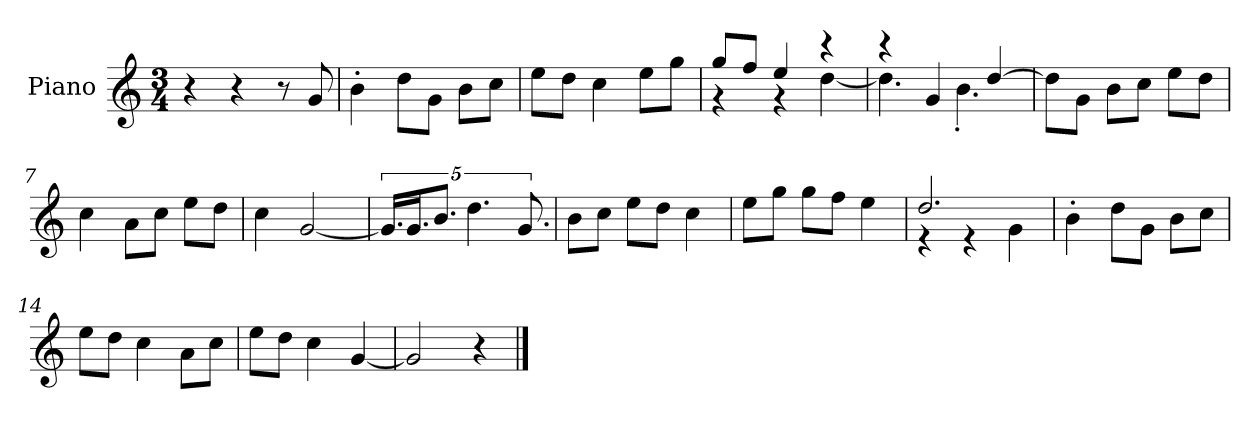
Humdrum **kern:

**kern
*part1
*staff1
*I"Piano
*I'P-no
*clefG2
*k[]
*M3/4
*MM178
=1
4r
4r
8r
8g/
=2
4b'\
8dd\L
8g\J
8b\L
8cc\J
=3
8ee\L
8dd\J
4cc\
8ee\L
8gg\J
=4
*^
8gg/L	4r
8ff/J	.
4ee/	4r
4r	[4dd\
=5	=5
4r	4.dd\]
4g/	.
.	4.b'\
[4dd/	.
*v	*v
=6
8dd\L]
8g\J
8b\L
8cc\J
8ee\L
8dd\J
=7
4cc\
8a\L
8cc\J
8ee\L
8dd\J
=8
4cc\
[2g/
!!LO:LB:g=z
=9
20.g/LL]
20.g/J
10.b/J
5.dd\
10.g/
=10
8b\L
8cc\J
8ee\L
8dd\J
4cc\
=11
8ee\L
8gg\J
8gg\L
8ff\J
4ee\
=12
*^
2.dd/	4r
.	4r
.	4g\
*v	*v
=13
4b'\
8dd\L
8g\J
8b\L
8cc\J
=14
8ee\L
8dd\J
4cc\
8a\L
8cc\J
=15
8ee\L
8dd\J
4cc\
[4g/
=16
2g/]
4r
==
*-
